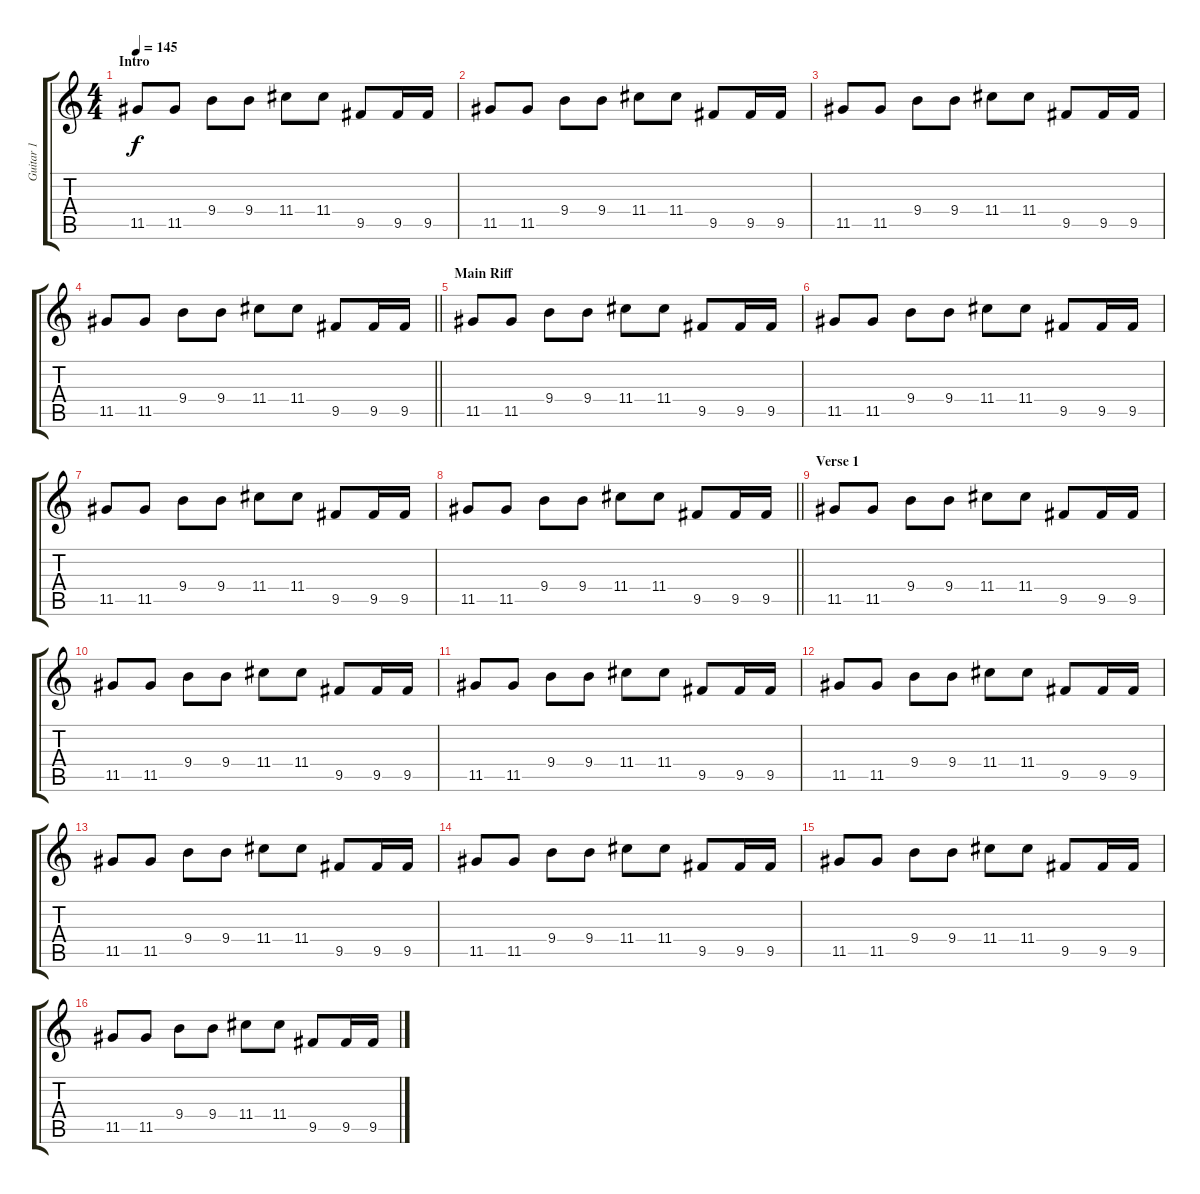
\track ("Guitar 1" "Guitar 1") {instrument overdrivenguitar}
\staff {score tabs}
\tuning (E4 B3 G3 D3 A2 E2) {hide}
\ts (4 4)
\section ("" "Intro")
\tempo 145
\clef g2
\ks c
11.5.8{dy f instrument overdrivenguitar} 11.5.8 9.4.8 9.4.8 11.4.8 11.4.8 9.5.8 9.5.16 9.5.16 |
11.5.8 11.5.8 9.4.8 9.4.8 11.4.8 11.4.8 9.5.8 9.5.16 9.5.16 |
11.5.8 11.5.8 9.4.8 9.4.8 11.4.8 11.4.8 9.5.8 9.5.16 9.5.16 |
\barLineRight lightlight
11.5.8 11.5.8 9.4.8 9.4.8 11.4.8 11.4.8 9.5.8 9.5.16 9.5.16 |
\section ("" "Main Riff")
11.5.8 11.5.8 9.4.8 9.4.8 11.4.8 11.4.8 9.5.8 9.5.16 9.5.16 |
11.5.8 11.5.8 9.4.8 9.4.8 11.4.8 11.4.8 9.5.8 9.5.16 9.5.16 |
11.5.8 11.5.8 9.4.8 9.4.8 11.4.8 11.4.8 9.5.8 9.5.16 9.5.16 |
\barLineRight lightlight
11.5.8 11.5.8 9.4.8 9.4.8 11.4.8 11.4.8 9.5.8 9.5.16 9.5.16 |
\section ("" "Verse 1")
11.5.8 11.5.8 9.4.8 9.4.8 11.4.8 11.4.8 9.5.8 9.5.16 9.5.16 |
11.5.8 11.5.8 9.4.8 9.4.8 11.4.8 11.4.8 9.5.8 9.5.16 9.5.16 |
11.5.8 11.5.8 9.4.8 9.4.8 11.4.8 11.4.8 9.5.8 9.5.16 9.5.16 |
11.5.8 11.5.8 9.4.8 9.4.8 11.4.8 11.4.8 9.5.8 9.5.16 9.5.16 |
11.5.8 11.5.8 9.4.8 9.4.8 11.4.8 11.4.8 9.5.8 9.5.16 9.5.16 |
11.5.8 11.5.8 9.4.8 9.4.8 11.4.8 11.4.8 9.5.8 9.5.16 9.5.16 |
11.5.8 11.5.8 9.4.8 9.4.8 11.4.8 11.4.8 9.5.8 9.5.16 9.5.16 |
11.5.8 11.5.8 9.4.8 9.4.8 11.4.8 11.4.8 9.5.8 9.5.16 9.5.16
